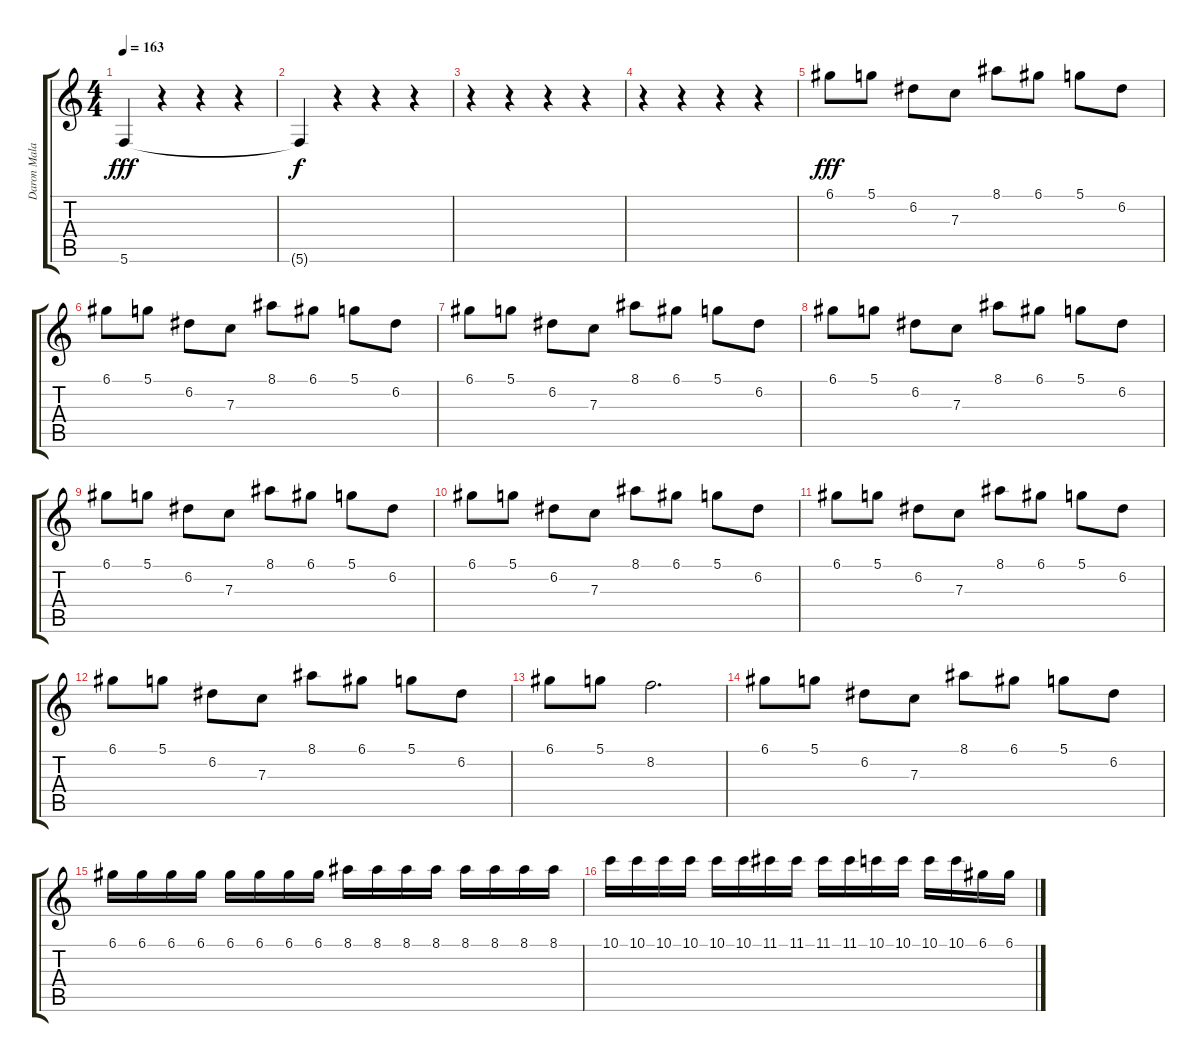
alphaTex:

\track ("Daron Malakian" "Daron Mala") {instrument overdrivenguitar}
\staff {score tabs}
\tuning (D4 A3 F3 C3 G2 C2) {hide}
\ts (4 4)
\tempo 163
\clef g2
\ks c
5.6.4{dy fff volume 0} r.4 r.4 r.4 |
5.6{t}.4{dy f} r.4 r.4 r.4 |
r.4 r.4 r.4 r.4 |
r.4 r.4 r.4 r.4 |
6.1.8{dy fff volume 13} 5.1.8 6.2.8 7.3.8 8.1.8 6.1.8 5.1.8 6.2.8 |
6.1.8 5.1.8 6.2.8 7.3.8 8.1.8 6.1.8 5.1.8 6.2.8 |
6.1.8 5.1.8 6.2.8 7.3.8 8.1.8 6.1.8 5.1.8 6.2.8 |
6.1.8 5.1.8 6.2.8 7.3.8 8.1.8 6.1.8 5.1.8 6.2.8 |
6.1.8 5.1.8 6.2.8 7.3.8 8.1.8 6.1.8 5.1.8 6.2.8 |
6.1.8 5.1.8 6.2.8 7.3.8 8.1.8 6.1.8 5.1.8 6.2.8 |
6.1.8 5.1.8 6.2.8 7.3.8 8.1.8 6.1.8 5.1.8 6.2.8 |
6.1.8 5.1.8 6.2.8 7.3.8 8.1.8 6.1.8 5.1.8 6.2.8 |
6.1.8 5.1.8 8.2.2{d} |
6.1.8 5.1.8 6.2.8 7.3.8 8.1.8 6.1.8 5.1.8 6.2.8 |
6.1.16 6.1.16 6.1.16 6.1.16 6.1.16 6.1.16 6.1.16 6.1.16 8.1.16 8.1.16 8.1.16 8.1.16 8.1.16 8.1.16 8.1.16 8.1.16 |
10.1.16 10.1.16 10.1.16 10.1.16 10.1.16 10.1.16 11.1.16 11.1.16 11.1.16 11.1.16 10.1.16 10.1.16 10.1.16 10.1.16 6.1.16 6.1.16
